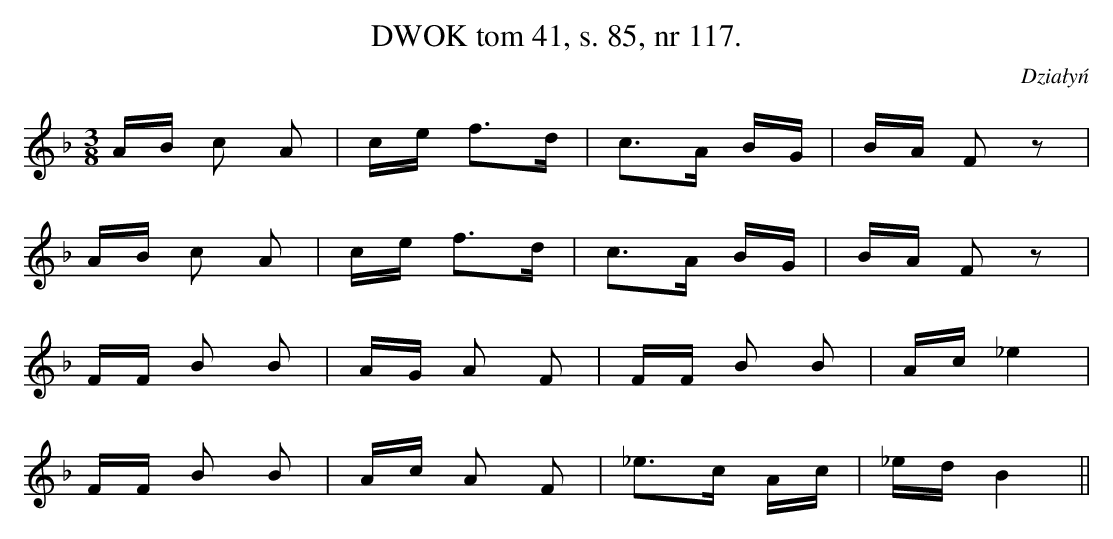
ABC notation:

X:1
T:DWOK tom 41, s. 85, nr 117.
O:Działyń
L:1/16
M:3/8
K:F
AB c2 A2|ce f3d|c3A BG|BA F2 z2|
AB c2 A2|ce f3d|c3A BG|BA F2 z2|
FF B2 B2|AG A2 F2|FF B2 B2|Ac _e4|
FF B2 B2|Ac A2 F2|_e3c Ac|_ed B4||
